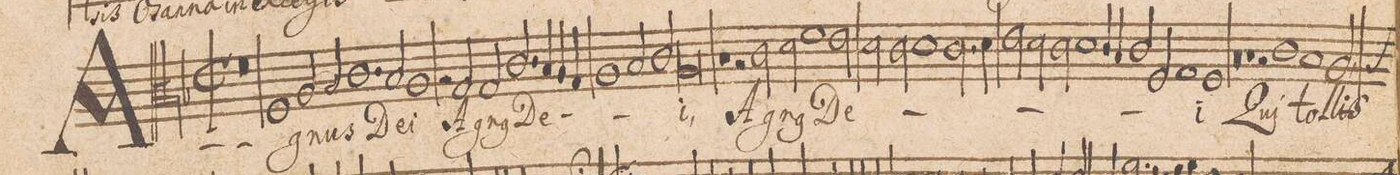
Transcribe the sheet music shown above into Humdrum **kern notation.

**kern	**text
*I"TENOR.	*
*clefC3	*
*k[b-]	*
*met(c|)	*
*M2/1	*
0r	.
=2-	=2-
1F	A-
2A/	.
2B-/	-gnus
=3-	=3-
1.c	De-
2B-/	.
=4-	=4-
1A	-i
2r	.
2G/	A-
=5-	=5-
2G/	-gn(us)
2.c/	De-
4B-/	.
4A/	.
4G/	.
=6-	=6-
1A	.
2B-/	.
2c/	.
=7-	=7-
0A	-i,
=8-	=8-
1r	.
2r	.
*2\right	*
2c\	A-
=9-	=9-
2d\	-gn(us)
1f	De-
2e\	.
=10-	=10-
2d\	.
2c\	.
1d	.
=11-	=11-
2.c\	.
4d\	.
2e\	.
2d\	.
=12-	=12-
2c\	.
1d	.
4c/	.
4B-/	.
=13-	=13-
2c/	.
2F/	.
1G	.
=14-	=14-
1F	-i
0r	.
=15-	=15-
1r	.
=16-	=16-
2r	.
1c	Qui
1B-/	tol-
=17-	=17-
*custos:A	*
2A,</	-lis
*-	*-
